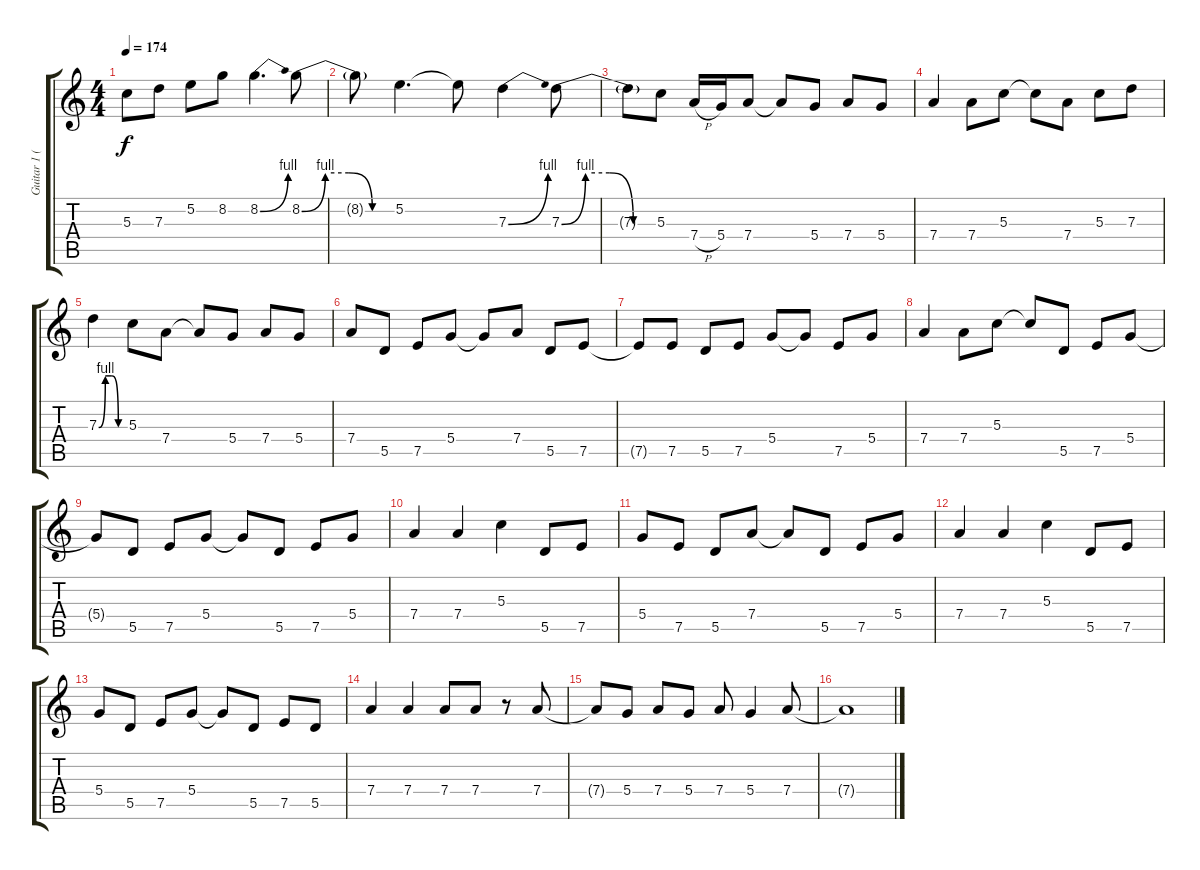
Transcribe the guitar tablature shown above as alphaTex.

\track ("Guitar 1 (Light Dist.)" "Guitar 1 (") {instrument distortionguitar}
\staff {score tabs}
\tuning (E4 B3 G3 D3 A2 E2) {hide}
\ts (4 4)
\tempo 174
\clef g2
\ks c
5.3{t}.8{dy f} 7.3.8 5.2.8 8.2.8 8.2{be (bend 0 0 60 4)}.4{d} 8.2{be (custom 0 0 15 4 30 4 45 0 60 0)}.8 |
8.2{t}.8 5.2.4{d} 5.2{t}.8 7.3{be (bend 0 0 60 4)}.4 7.3{be (custom 0 0 15 4 30 4 45 0 60 0)}.8 |
7.3{t}.8 5.3.8 7.4{h}.16 5.4.16 7.4.8 7.4{t}.8 5.4.8 7.4.8 5.4.8 |
7.4.4 7.4.8 5.3.8 5.3{t}.8 7.4.8 5.3.8 7.3.8 |
7.3{be (custom 0 0 15 4 30 4 45 0 60 0)}.4 5.3.8 7.4.8 7.4{t}.8 5.4.8 7.4.8 5.4.8 |
7.4.8 5.5.8 7.5.8 5.4.8 5.4{t}.8 7.4.8 5.5.8 7.5.8 |
7.5{t}.8 7.5.8 5.5.8 7.5.8 5.4.8 5.4{t}.8 7.5.8 5.4.8 |
7.4.4 7.4.8 5.3.8 5.3{t}.8 5.5.8 7.5.8 5.4.8 |
5.4{t}.8 5.5.8 7.5.8 5.4.8 5.4{t}.8 5.5.8 7.5.8 5.4.8 |
7.4.4 7.4.4 5.3.4 5.5.8 7.5.8 |
5.4.8 7.5.8 5.5.8 7.4.8 7.4{t}.8 5.5.8 7.5.8 5.4.8 |
7.4.4 7.4.4 5.3.4 5.5.8 7.5.8 |
5.4.8 5.5.8 7.5.8 5.4.8 5.4{t}.8 5.5.8 7.5.8 5.5.8 |
7.4.4 7.4.4 7.4.8 7.4.8 r.8 7.4.8 |
7.4{t}.8 5.4.8 7.4.8 5.4.8 7.4.8 5.4.4 7.4.8 |
7.4{t}.1
